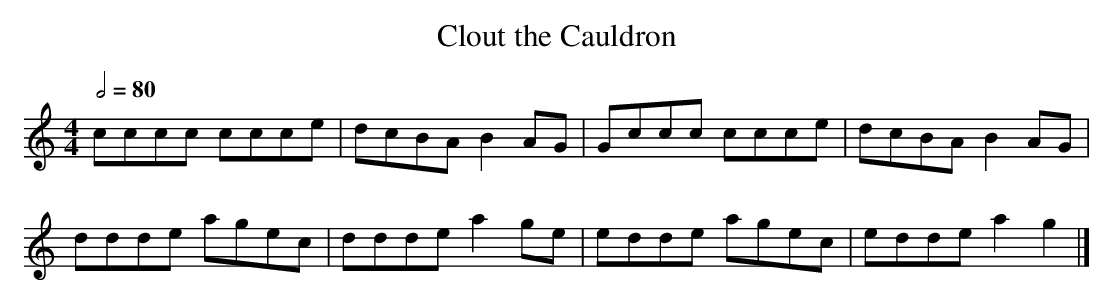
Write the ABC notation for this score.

X:1
T:Clout the Cauldron
M:4/4
L:1/8
Q:1/2=80
K:C
cccc ccce|dcBA B2AG|Gccc ccce|dcBA B2AG |
ddde agec|ddde a2ge|edde agec|edde a2g2|]

The first half (the verse) of this Northumbrian song is more like
the chant model, in the aeolian authentic mode reciting on e:
